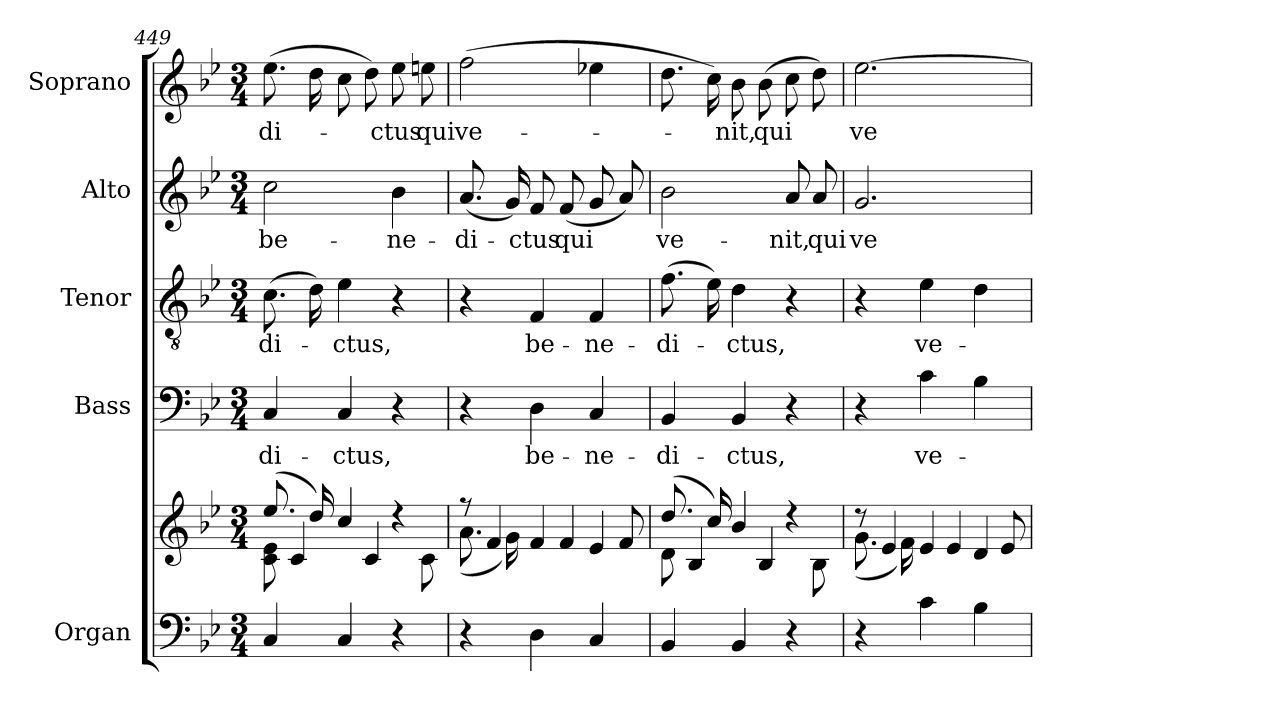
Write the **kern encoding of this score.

**kern	**kern	**kern	**text	**kern	**text	**kern	**text	**kern	**text
*part5	*part5	*part4	*part4	*part3	*part3	*part2	*part2	*part1	*part1
*staff6	*staff5	*staff4	*staff4	*staff3	*staff3	*staff2	*staff2	*staff1	*staff1
*I"Organ	*	*I"Bass	*	*I"Tenor	*	*I"Alto	*	*I"Soprano	*
*I'Org.	*	*I'B.	*	*I'T.	*	*I'A.	*	*I'S.	*
*clefF4	*clefG2	*clefF4	*	*clefGv2	*	*clefG2	*	*clefG2	*
*	*	*	*	*ITrd7c12	*	*	*	*	*
*k[b-e-]	*k[b-e-]	*k[b-e-]	*	*k[b-e-]	*	*k[b-e-]	*	*k[b-e-]	*
*B-:	*B-:	*B-:	*	*B-:	*	*B-:	*	*B-:	*
*M3/4	*M3/4	*M3/4	*	*M3/4	*	*M3/4	*	*M3/4	*
=449	=449	=449	=449	=449	=449	=449	=449	=449	=449
*	*^	*	*	*	*	*	*	*	*
!	!	!	!	!LO:LY:b:color=#000000	!	!	!	!	!	!
!	!	!	!	!	!	!LO:LY:b:color=#000000	!	!	!	!
!	!	!	!	!	!	!	!	!LO:LY:b:color=#000000	!	!
!	!	!	!	!	!	!	!	!	!	!LO:LY:b:color=#000000
4Ci/	(8.ee-i/	8ci\ 8e-i	4Ci/	-di-	(8.Ci\	-di-	2cci\	be-	(8.ee-i\	-di-
.	.	4ci/	.	.	.	.	.	.	.	.
.	16ddi/)	.	.	.	16Di\)	.	.	.	16ddi\	.
!	!	!	!	!LO:LY:b:color=#000000	!	!	!	!	!	!
!	!	!	!	!	!	!LO:LY:b:color=#000000	!	!	!	!
4Ci/	4cci/	.	4Ci/	-ctus,	4E-i\	-ctus,	.	.	8cci\	.
.	.	4ci/	.	.	.	.	.	.	8ddi\)	.
!	!	!	!	!	!	!	!	!LO:LY:b:color=#000000	!	!
!	!	!	!	!	!	!	!	!	!	!LO:LY:b:color=#000000
4r	4r	.	4r	.	4r	.	4b-i\	-ne-	8ee-i\	-ctus
!	!	!	!	!	!	!	!	!	!	!LO:LY:b:color=#000000
.	.	8ci\	.	.	.	.	.	.	8eeni\	qui
=450	=450	=450	=450	=450	=450	=450	=450	=450	=450	=450
!	!	!	!	!	!	!	!	!LO:LY:b:color=#000000	!	!
!	!	!	!	!	!	!	!	!	!	!LO:LY:b:color=#000000
4r	8r	(8.ai\	4r	.	4r	.	(8.ai/	-di-	(2ffi\	ve-
.	4fi/	.	.	.	.	.	.	.	.	.
.	.	16gi\)	.	.	.	.	16gi/)	.	.	.
!	!	!	!	!LO:LY:b:color=#000000	!	!	!	!	!	!
!	!	!	!	!	!	!LO:LY:b:color=#000000	!	!	!	!
!	!	!	!	!	!	!	!	!LO:LY:b:color=#000000	!	!
4Di\	.	4fi/	4Di\	be-	4FFi/	be-	8fi/	-ctus	.	.
!	!	!	!	!	!	!	!	!LO:LY:b:color=#000000	!	!
.	4fi/	.	.	.	.	.	(8fi/	qui	.	.
!	!	!	!	!LO:LY:b:color=#000000	!	!	!	!	!	!
!	!	!	!	!	!	!LO:LY:b:color=#000000	!	!	!	!
4Ci/	.	4e-i/	4Ci/	-ne-	4FFi/	-ne-	8gi/	.	4ee-Xi\	.
.	8fi/	.	.	.	.	.	8ai/)	.	.	.
!!LO:LB:g=z
=451	=451	=451	=451	=451	=451	=451	=451	=451	=451	=451
!	!	!	!	!LO:LY:b:color=#000000	!	!	!	!	!	!
!	!	!	!	!	!	!LO:LY:b:color=#000000	!	!	!	!
!	!	!	!	!	!	!	!	!LO:LY:b:color=#000000	!	!
4BB-i/	(8.ddi/	8di\	4BB-i/	-di-	(8.Fi\	-di-	2b-i\	ve-	8.ddi\	.
.	.	4B-i/	.	.	.	.	.	.	.	.
.	16cci/)	.	.	.	16E-i\)	.	.	.	16cci\)	.
!	!	!	!	!LO:LY:b:color=#000000	!	!	!	!	!	!
!	!	!	!	!	!	!LO:LY:b:color=#000000	!	!	!	!
!	!	!	!	!	!	!	!	!	!	!LO:LY:b:color=#000000
4BB-i/	4b-i/	.	4BB-i/	-ctus,	4Di\	-ctus,	.	.	8b-i\	-nit,
!	!	!	!	!	!	!	!	!	!	!LO:LY:b:color=#000000
.	.	4B-i/	.	.	.	.	.	.	(8b-i\	qui
!	!	!	!	!	!	!	!	!LO:LY:b:color=#000000	!	!
4r	4r	.	4r	.	4r	.	8ai/	-nit,	8cci\	.
!	!	!	!	!	!	!	!	!LO:LY:b:color=#000000	!	!
.	.	8B-i\	.	.	.	.	8ai/	qui	8ddi\)	.
=452	=452	=452	=452	=452	=452	=452	=452	=452	=452	=452
!	!	!	!	!	!	!	!	!LO:LY:b:color=#000000	!	!
!	!	!	!	!	!	!	!	!	!	!LO:LY:b:color=#000000
4r	8r	(8.gi\	4r	.	4r	.	2.gi/	ve-	[2.ee-i\	ve-
.	4e-i/	.	.	.	.	.	.	.	.	.
.	.	16fi\)	.	.	.	.	.	.	.	.
!	!	!	!	!LO:LY:b:color=#000000	!	!	!	!	!	!
!	!	!	!	!	!	!LO:LY:b:color=#000000	!	!	!	!
4ci\	.	4e-i/	4ci\	ve-	4E-i\	ve-	.	.	.	.
.	4e-i/	.	.	.	.	.	.	.	.	.
4B-i\	.	4di/	4B-i\	.	4Di\	.	.	.	.	.
.	8e-i/	.	.	.	.	.	.	.	.	.
*	*v	*v	*	*	*	*	*	*	*	*
=	=	=	=	=	=	=	=	=	=
*-	*-	*-	*-	*-	*-	*-	*-	*-	*-
